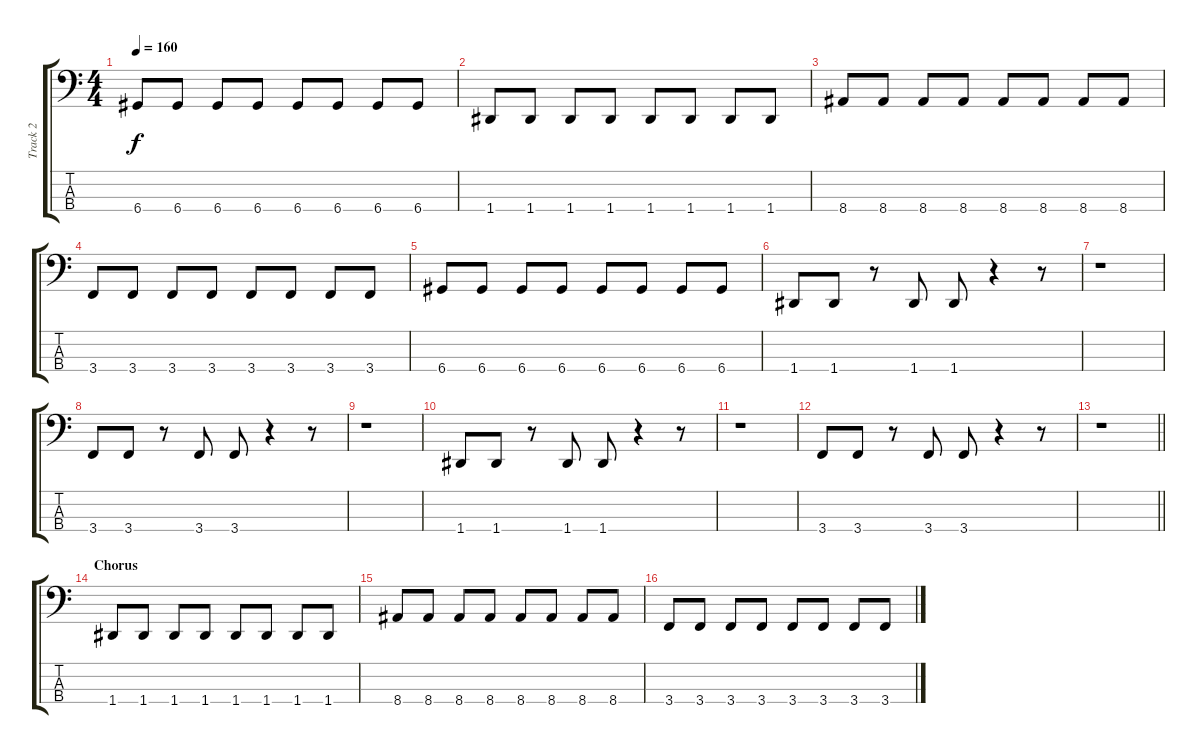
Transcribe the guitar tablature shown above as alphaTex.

\track ("Track 2" "Track 2") {instrument electricbassfinger}
\staff {score tabs}
\tuning (G2 D2 A1 D1) {hide}
\ts (4 4)
\tempo 160
\clef f4
\ks c
6.4.8{dy f} 6.4.8 6.4.8 6.4.8 6.4.8 6.4.8 6.4.8 6.4.8 |
1.4.8 1.4.8 1.4.8 1.4.8 1.4.8 1.4.8 1.4.8 1.4.8 |
8.4.8 8.4.8 8.4.8 8.4.8 8.4.8 8.4.8 8.4.8 8.4.8 |
3.4.8 3.4.8 3.4.8 3.4.8 3.4.8 3.4.8 3.4.8 3.4.8 |
6.4.8 6.4.8 6.4.8 6.4.8 6.4.8 6.4.8 6.4.8 6.4.8 |
1.4.8 1.4.8 r.8 1.4.8 1.4.8 r.4 r.8 |
r.1 |
3.4.8 3.4.8 r.8 3.4.8 3.4.8 r.4 r.8 |
r.1 |
1.4.8 1.4.8 r.8 1.4.8 1.4.8 r.4 r.8 |
r.1 |
3.4.8 3.4.8 r.8 3.4.8 3.4.8 r.4 r.8 |
\barLineRight lightlight
r.1 |
\section ("" "Chorus")
1.4.8 1.4.8 1.4.8 1.4.8 1.4.8 1.4.8 1.4.8 1.4.8 |
8.4.8 8.4.8 8.4.8 8.4.8 8.4.8 8.4.8 8.4.8 8.4.8 |
3.4.8 3.4.8 3.4.8 3.4.8 3.4.8 3.4.8 3.4.8 3.4.8
